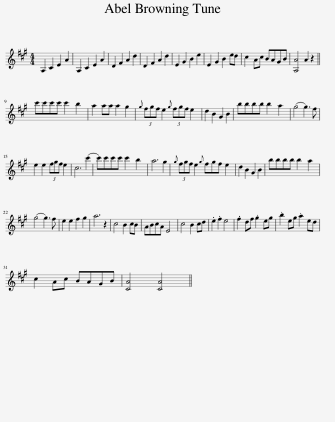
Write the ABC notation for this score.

X:1
L:1/8
M:4/4
I:linebreak $
K:A
V:1 treble
V:1
 A,2 C2 E2 A2 | A,2 C2 E2 A2 | D2 F2 A2 d2 | D2 F2 A2 d2 | E2 G2 B2 e2 | %5
 E2 G2 B2 ed | c2 Ac BAGB | [A,A]4 A2 z2 ||$ c'c'c'c' c'2 b2 | a2 aa a2 g2 | %10
{g} (3fgf e2{g} (3fgf e2 | d2 B2 G2 B2 | bbbb b2 a2 | (g4 g3) f |$ e2 e2 (3fgf e2 | %15
 c6 (c'2 | c')c'c'c' c'2 b2 | a6 g2 |{g} (3fgf e2{g} fgf e2 | d2 B2 G2 B2 | %20
 bbbb b2 a2 |$ (g4 g3) f | e2 e2 f2 g2 | a6 z2 | c4 B2 cB | %25
 ABcA E4 | c4 B2 cd | .e2 .f2 e4 | .f2 df .g2 eg | .b2 eg .a2 ed |$ %30
 c2 Ac BAGB | [CA]4 [CA]4 || %32
